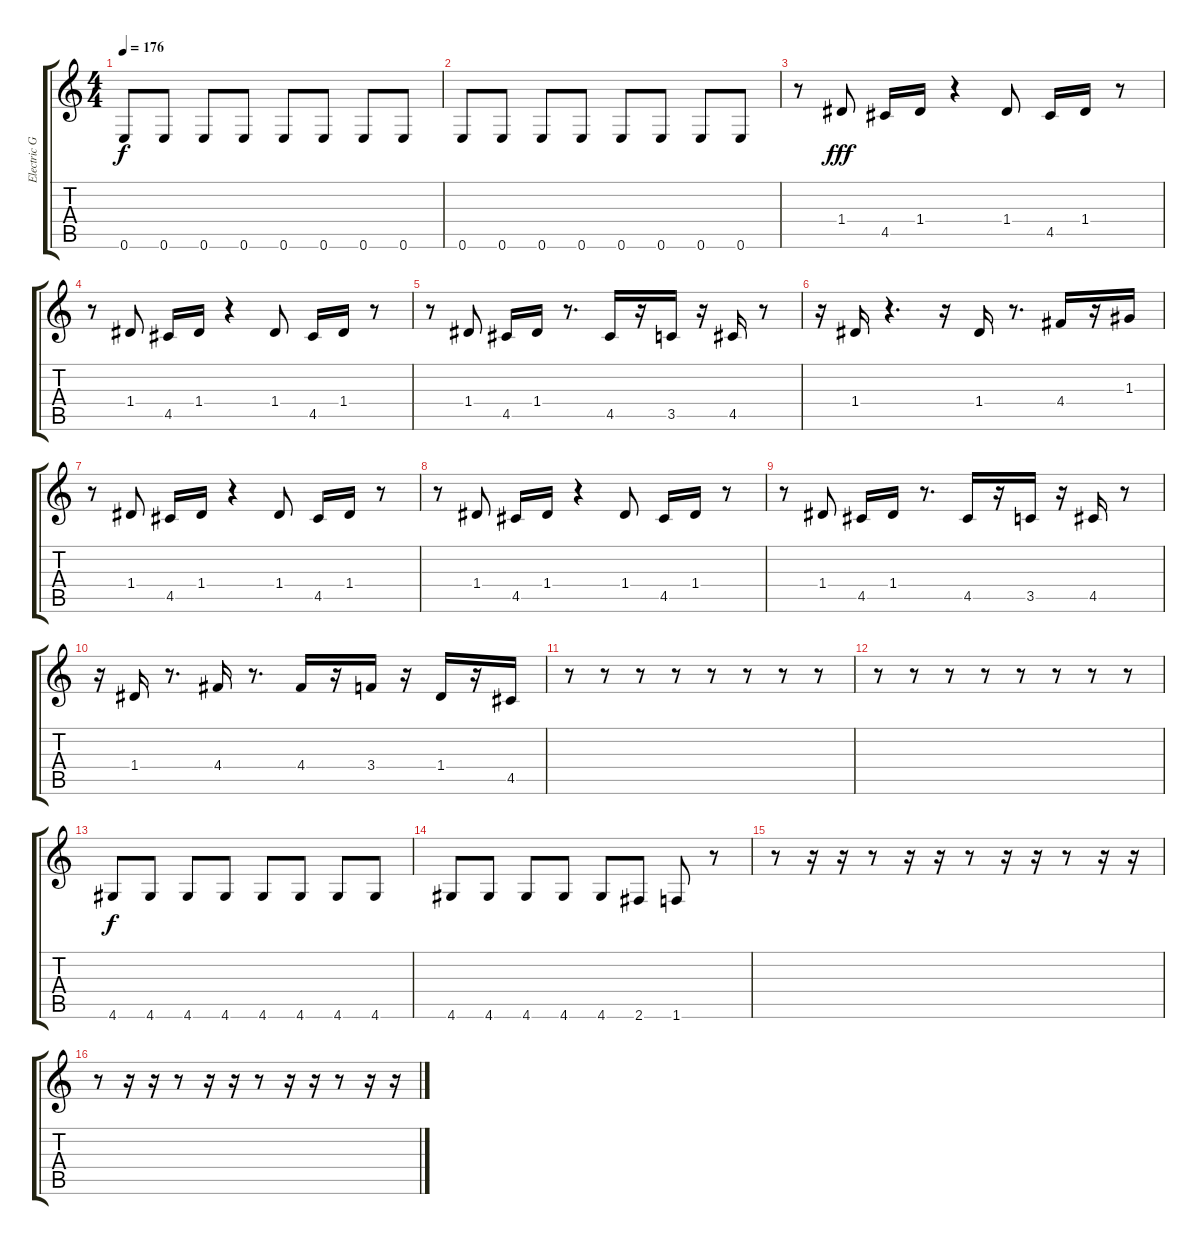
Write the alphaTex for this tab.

\track ("Electric Guitar" "Electric G") {instrument distortionguitar}
\staff {score tabs}
\tuning (E4 B3 G3 D3 A2 E2) {hide}
\ts (4 4)
\tempo 176
\clef g2
\ks c
0.6.8{dy f} 0.6.8 0.6.8 0.6.8 0.6.8 0.6.8 0.6.8 0.6.8 |
0.6.8 0.6.8 0.6.8 0.6.8 0.6.8 0.6.8 0.6.8 0.6.8 |
r.8 1.4.8{dy fff} 4.5.16 1.4.16 r.4 1.4.8 4.5.16 1.4.16 r.8 |
r.8 1.4.8 4.5.16 1.4.16 r.4 1.4.8 4.5.16 1.4.16 r.8 |
r.8 1.4.8 4.5.16 1.4.16 r.8{d} 4.5.16 r.16 3.5.16 r.16 4.5.16 r.8 |
r.16 1.4.16 r.4{d} r.16 1.4.16 r.8{d} 4.4.16 r.16 1.3.16 |
r.8 1.4.8 4.5.16 1.4.16 r.4 1.4.8 4.5.16 1.4.16 r.8 |
r.8 1.4.8 4.5.16 1.4.16 r.4 1.4.8 4.5.16 1.4.16 r.8 |
r.8 1.4.8 4.5.16 1.4.16 r.8{d} 4.5.16 r.16 3.5.16 r.16 4.5.16 r.8 |
r.16 1.4.16 r.8{d} 4.4.16 r.8{d} 4.4.16 r.16 3.4.16 r.16 1.4.16 r.16 4.5.16 |
r.8 r.8 r.8 r.8 r.8 r.8 r.8 r.8 |
r.8 r.8 r.8 r.8 r.8 r.8 r.8 r.8 |
4.6.8{dy f} 4.6.8 4.6.8 4.6.8 4.6.8 4.6.8 4.6.8 4.6.8 |
4.6.8 4.6.8 4.6.8 4.6.8 4.6.8 2.6.8 1.6.8 r.8 |
r.8 r.16 r.16 r.8 r.16 r.16 r.8 r.16 r.16 r.8 r.16 r.16 |
r.8 r.16 r.16 r.8 r.16 r.16 r.8 r.16 r.16 r.8 r.16 r.16
